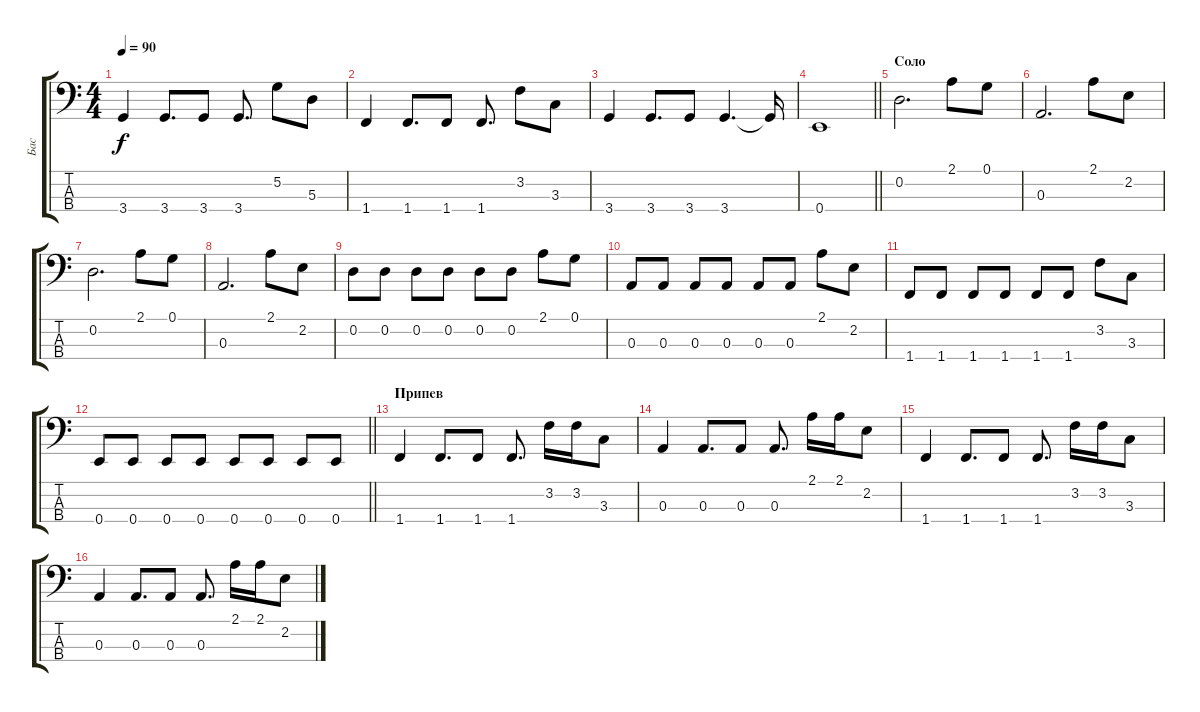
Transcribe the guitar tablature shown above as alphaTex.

\track ("Бас" "Бас") {instrument electricbassfinger}
\staff {score tabs}
\tuning (G2 D2 A1 E1) {hide}
\ts (4 4)
\tempo 90
\clef f4
\ks c
3.4.4{dy f} 3.4.8{d} 3.4.8 3.4.8{d} 5.2.8 5.3.8 |
1.4.4 1.4.8{d} 1.4.8 1.4.8{d} 3.2.8 3.3.8 |
3.4.4 3.4.8{d} 3.4.8 3.4.4{d} 3.4{t}.16 |
\barLineRight lightlight
0.4.1 |
\section ("" "Соло")
0.2.2{d} 2.1.8 0.1.8 |
0.3.2{d} 2.1.8 2.2.8 |
0.2.2{d} 2.1.8 0.1.8 |
0.3.2{d} 2.1.8 2.2.8 |
0.2.8 0.2.8 0.2.8 0.2.8 0.2.8 0.2.8 2.1.8 0.1.8 |
0.3.8 0.3.8 0.3.8 0.3.8 0.3.8 0.3.8 2.1.8 2.2.8 |
1.4.8 1.4.8 1.4.8 1.4.8 1.4.8 1.4.8 3.2.8 3.3.8 |
\barLineRight lightlight
0.4.8 0.4.8 0.4.8 0.4.8 0.4.8 0.4.8 0.4.8 0.4.8 |
\section ("" "Припев")
1.4.4 1.4.8{d} 1.4.8 1.4.8{d} 3.2.16 3.2.16 3.3.8 |
0.3.4 0.3.8{d} 0.3.8 0.3.8{d} 2.1.16 2.1.16 2.2.8 |
1.4.4 1.4.8{d} 1.4.8 1.4.8{d} 3.2.16 3.2.16 3.3.8 |
0.3.4 0.3.8{d} 0.3.8 0.3.8{d} 2.1.16 2.1.16 2.2.8
